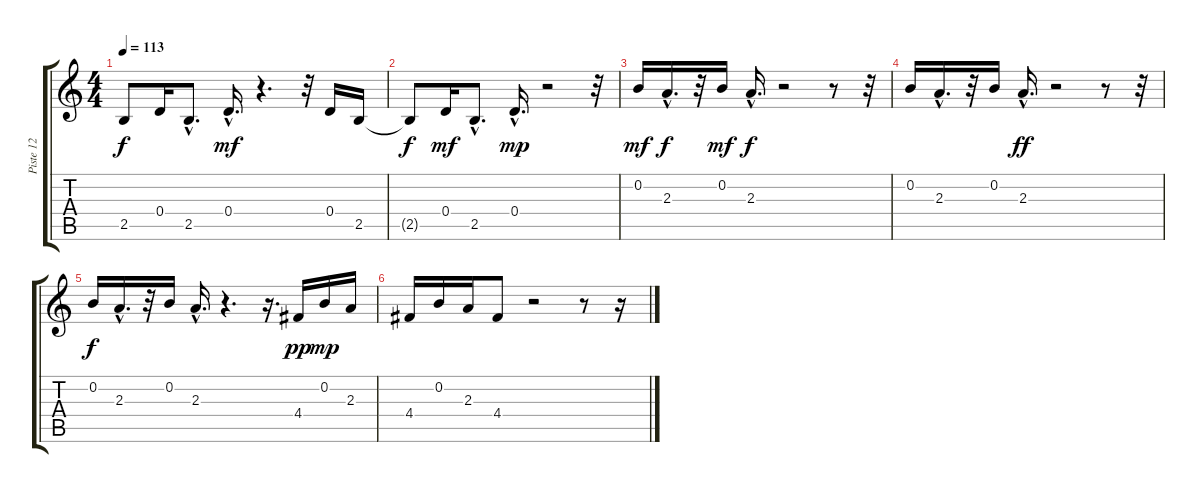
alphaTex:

\track ("Piste 12" "Piste 12") {instrument electricguitarclean}
\staff {score tabs}
\tuning (E4 B3 G3 D3 A2 E2) {hide}
\ts (4 4)
\tempo 113
\clef g2
\ks c
2.5{t}.8{dy f} 0.4.16 2.5{hac}.8{d} 0.4{hac}.16{d dy mf} r.4{d} r.32 0.4.16 2.5.16 |
2.5{t}.8{dy f} 0.4.16{dy mf} 2.5{hac}.8{d} 0.4{hac}.16{d dy mp} r.2 r.32 |
0.2.16{dy mf balance 8} 2.3{hac}.16{d dy f} r.32 0.2.16{dy mf} 2.3{hac}.16{d dy f} r.2 r.8 r.32 |
0.2.16 2.3{hac}.16{d} r.32 0.2.16 2.3{hac}.16{d dy ff} r.2 r.8 r.32 |
0.2.16{dy f} 2.3{hac}.16{d} r.32 0.2.16 2.3{hac}.16{d} r.4{d} r.16{d} 4.4.16{dy pp} 0.2.16{dy mp} 2.3.16 |
4.4.16 0.2.16 2.3.16 4.4.8 r.2 r.8 r.16
